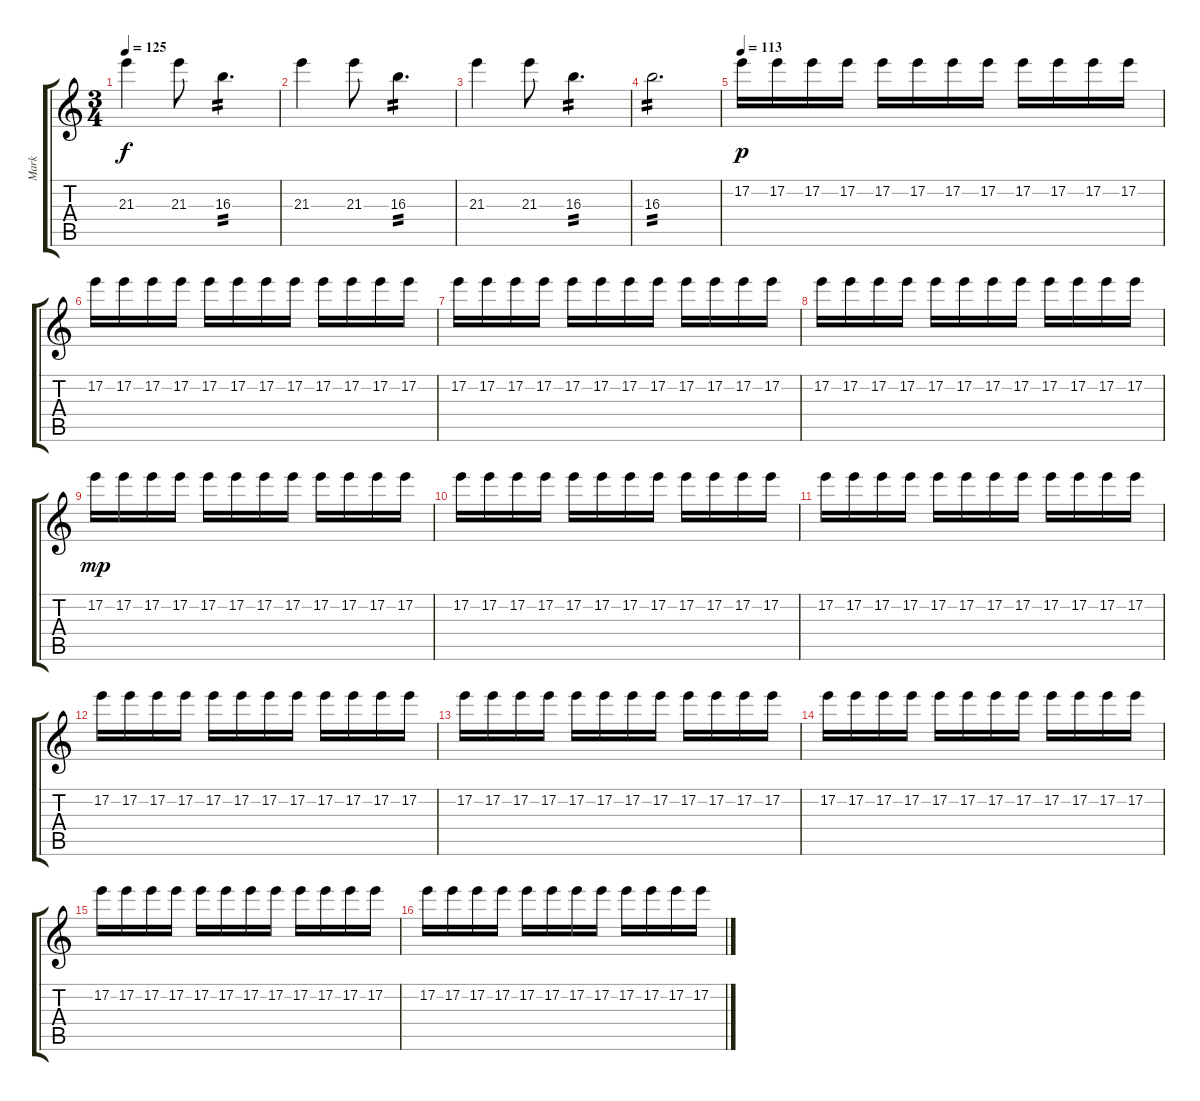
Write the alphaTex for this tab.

\track ("Mark" "Mark") {instrument electricguitarjazz}
\staff {score tabs}
\tuning (E4 B3 G3 D3 A2 E2) {hide}
\ts (3 4)
\tempo 125
\clef g2
\ks c
21.3.4{dy f} 21.3.8 16.3.4{d tp 2} |
21.3.4 21.3.8 16.3.4{d tp 2} |
21.3.4 21.3.8 16.3.4{d tp 2} |
16.3.2{d tp 2} |
\tempo 113
17.2.16{dy p} 17.2.16 17.2.16 17.2.16 17.2.16 17.2.16 17.2.16 17.2.16 17.2.16 17.2.16 17.2.16 17.2.16 |
17.2.16 17.2.16 17.2.16 17.2.16 17.2.16 17.2.16 17.2.16 17.2.16 17.2.16 17.2.16 17.2.16 17.2.16 |
17.2.16 17.2.16 17.2.16 17.2.16 17.2.16 17.2.16 17.2.16 17.2.16 17.2.16 17.2.16 17.2.16 17.2.16 |
17.2.16 17.2.16 17.2.16 17.2.16 17.2.16 17.2.16 17.2.16 17.2.16 17.2.16 17.2.16 17.2.16 17.2.16 |
17.2.16{dy mp} 17.2.16 17.2.16 17.2.16 17.2.16 17.2.16 17.2.16 17.2.16 17.2.16 17.2.16 17.2.16 17.2.16 |
17.2.16 17.2.16 17.2.16 17.2.16 17.2.16 17.2.16 17.2.16 17.2.16 17.2.16 17.2.16 17.2.16 17.2.16 |
17.2.16 17.2.16 17.2.16 17.2.16 17.2.16 17.2.16 17.2.16 17.2.16 17.2.16 17.2.16 17.2.16 17.2.16 |
17.2.16 17.2.16 17.2.16 17.2.16 17.2.16 17.2.16 17.2.16 17.2.16 17.2.16 17.2.16 17.2.16 17.2.16 |
17.2.16 17.2.16 17.2.16 17.2.16 17.2.16 17.2.16 17.2.16 17.2.16 17.2.16 17.2.16 17.2.16 17.2.16 |
17.2.16 17.2.16 17.2.16 17.2.16 17.2.16 17.2.16 17.2.16 17.2.16 17.2.16 17.2.16 17.2.16 17.2.16 |
17.2.16 17.2.16 17.2.16 17.2.16 17.2.16 17.2.16 17.2.16 17.2.16 17.2.16 17.2.16 17.2.16 17.2.16 |
17.2.16 17.2.16 17.2.16 17.2.16 17.2.16 17.2.16 17.2.16 17.2.16 17.2.16 17.2.16 17.2.16 17.2{sl}.16
